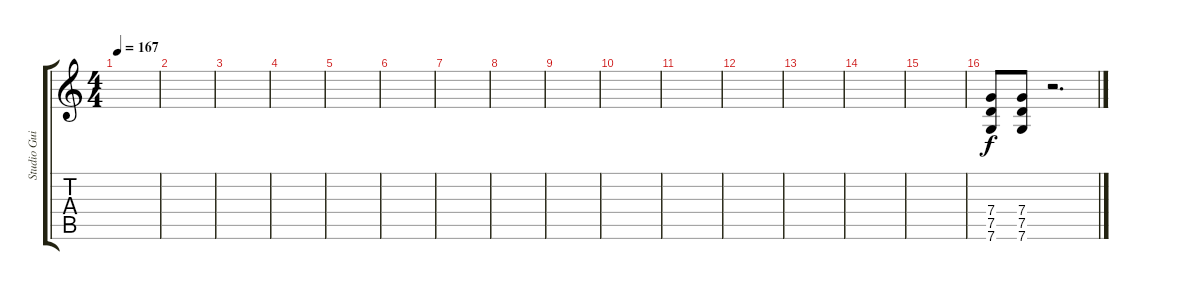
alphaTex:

\track ("Studio Guitar" "Studio Gui") {instrument electricguitarmuted}
\staff {score tabs}
\tuning (D4 A3 F3 C3 G2 C2) {hide}
\ts (4 4)
\tempo 167
\clef g2
\ks c
|
|
|
|
|
|
|
|
|
|
|
|
|
|
|
(7.4 7.5 7.6).8{balance 0 instrument overdrivenguitar} (7.4 7.5 7.6).8 r.2{d}
